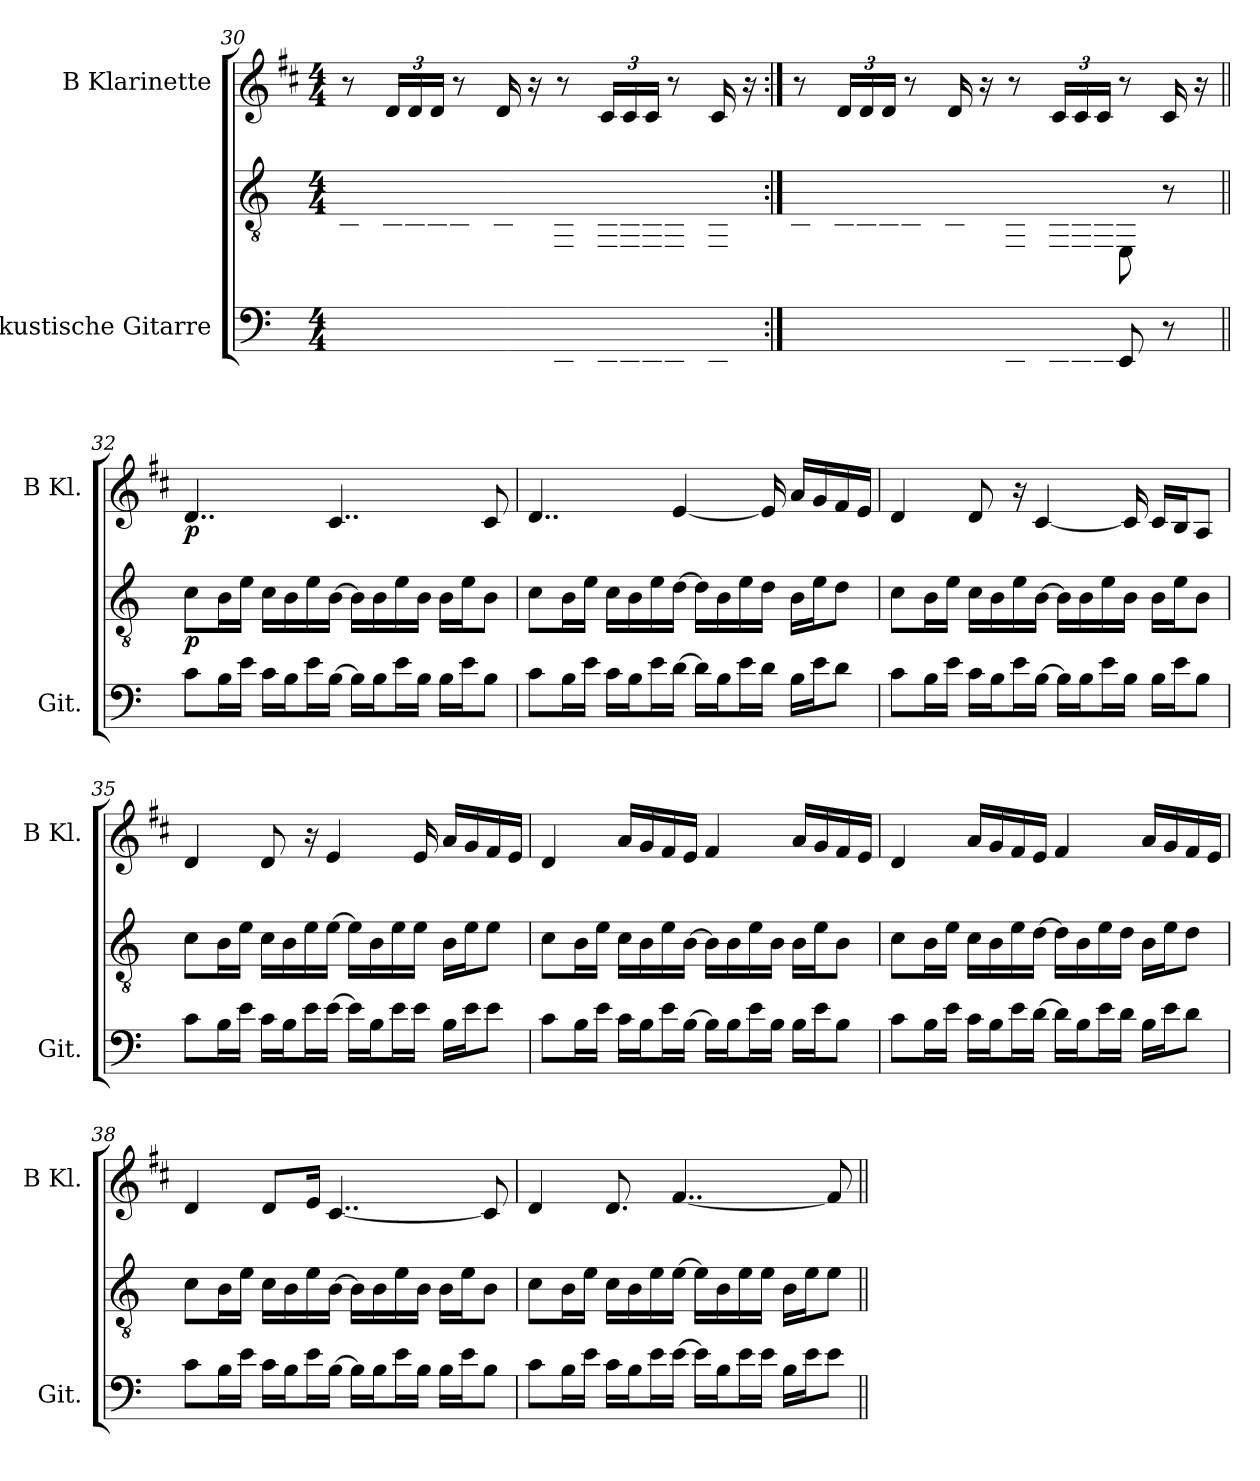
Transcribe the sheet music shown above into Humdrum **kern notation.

**kern	**kern	**dynam	**kern	**dynam
*part2	*part2	*part2	*part1	*part1
*staff3	*staff2	*staff2/3	*staff1	*staff1
*I"Akustische Gitarre	*	*	*I"B Klarinette	*
*I'Git.	*	*	*I'B Kl.	*
!!LO:PB:g=z
*	*clefGv2	*	*clefG2	*
*	*	*	*ITrd1c2	*
*k[]	*k[]	*	*k[]	*
*M4/4	*M4/4	*	*M4/4	*
=30	=30	=30	=30	=30
8C\ 8Eyy\ 8Gyy\ 8cyy\ 8eyy\L	8C\ 8E\yy 8G\yy 8c\yy 8e\yyL	.	8r	.
*Xbrackettup	*Xbrackettup	*	*Xbrackettup	*
24C\ 24Eyy\ 24Gyy\ 24cyy\ 24eyy\L	24C\ 24E\yy 24G\yy 24c\yy 24e\yyL	.	24c/LL	.
24C\ 24Eyy\ 24Gyy\ 24cyy\ 24eyy\	24C\ 24E\yy 24G\yy 24c\yy 24e\yy	.	24c/	.
24C\ 24Eyy\ 24Gyy\ 24cyy\ 24eyy\JJ	24C\ 24E\yy 24G\yy 24c\yy 24e\yyJJ	.	24c/JJ	.
8C\ 8Eyy\ 8Gyy\ 8cyy\ 8eyy\L	8C\ 8E\yy 8G\yy 8c\yy 8e\yyL	.	8r	.
8C\ 8Eyy\ 8Gyy\ 8cyy\ 8eyy\J	8C\ 8E\yy 8G\yy 8c\yy 8e\yyJ	.	16c/	.
.	.	.	16r	.
8EE\ 8BByy\ 8Eyy\ 8G#Xyy\ 8Byy\ 8eyy\L	8EE\ 8BB\yy 8E\yy 8G#X\yy 8B\yy 8e\yyL	.	8r	.
24EE\ 24BByy\ 24Eyy\ 24G#yy\ 24Byy\ 24eyy\L	24EE\ 24BB\yy 24E\yy 24G#\yy 24B\yy 24e\yyL	.	24B/LL	.
24EE\ 24BByy\ 24Eyy\ 24G#yy\ 24Byy\ 24eyy\	24EE\ 24BB\yy 24E\yy 24G#\yy 24B\yy 24e\yy	.	24B/	.
24EE\ 24BByy\ 24Eyy\ 24G#yy\ 24Byy\ 24eyy\JJ	24EE\ 24BB\yy 24E\yy 24G#\yy 24B\yy 24e\yyJJ	.	24B/JJ	.
8EE\ 8BByy\ 8Eyy\ 8G#yy\ 8Byy\ 8eyy\L	8EE\ 8BB\yy 8E\yy 8G#\yy 8B\yy 8e\yyL	.	8r	.
8EE\ 8BByy\ 8Eyy\ 8G#yy\ 8Byy\ 8eyy\J	8EE\ 8BB\yy 8E\yy 8G#\yy 8B\yy 8e\yyJ	.	16B/	.
.	.	.	16r	.
=31:|!	=31:|!	=31:|!	=31:|!	=31:|!
8C\ 8Eyy\ 8Gyy\ 8cyy\ 8eyy\L	8C\ 8E\yy 8G\yy 8c\yy 8e\yyL	.	8r	.
24C\ 24Eyy\ 24Gyy\ 24cyy\ 24eyy\L	24C\ 24E\yy 24G\yy 24c\yy 24e\yyL	.	24c/LL	.
24C\ 24Eyy\ 24Gyy\ 24cyy\ 24eyy\	24C\ 24E\yy 24G\yy 24c\yy 24e\yy	.	24c/	.
24C\ 24Eyy\ 24Gyy\ 24cyy\ 24eyy\JJ	24C\ 24E\yy 24G\yy 24c\yy 24e\yyJJ	.	24c/JJ	.
8C\ 8Eyy\ 8Gyy\ 8cyy\ 8eyy\L	8C\ 8E\yy 8G\yy 8c\yy 8e\yyL	.	8r	.
8C\ 8Eyy\ 8Gyy\ 8cyy\ 8eyy\J	8C\ 8E\yy 8G\yy 8c\yy 8e\yyJ	.	16c/	.
.	.	.	16r	.
8EE\ 8BByy\ 8Eyy\ 8G#yy\ 8Byy\ 8eyy\L	8EE\ 8BB\yy 8E\yy 8G#X\yy 8B\yy 8e\yyL	.	8r	.
24EE\ 24BByy\ 24Eyy\ 24G#yy\ 24Byy\ 24eyy\L	24EE\ 24BB\yy 24E\yy 24G#\yy 24B\yy 24e\yyL	.	24B/LL	.
24EE\ 24BByy\ 24Eyy\ 24G#yy\ 24Byy\ 24eyy\	24EE\ 24BB\yy 24E\yy 24G#\yy 24B\yy 24e\yy	.	24B/	.
24EE\ 24BByy\ 24Eyy\ 24G#yy\ 24Byy\ 24eyy\JJ	24EE\ 24BB\yy 24E\yy 24G#\yy 24B\yy 24e\yyJJ	.	24B/JJ	.
8EE 8BByy 8Eyy 8G#yy 8Byy 8eyy	8EE\ 8BB\yy 8E\yy 8G#\yy 8B\yy 8e\yy	.	8r	.
8r	8r	.	16B/	.
.	.	.	16r	.
!!LO:LB:g=z
=32||	=32||	=32||	=32||	=32||
!	!	!LO:DY:b	!	!LO:DY:b
8cL	8c\L	p	4..c/	p
16BL	16B\L	.	.	.
16eJJ	16e\JJ	.	.	.
16cLL	16c\LL	.	.	.
16BJ	16B\	.	.	.
16eL	16e\	.	.	.
[16BJJ	[16B\JJ	.	4..B/	.
16BLL]	16B\LL]	.	.	.
16BJ	16B\	.	.	.
16eL	16e\	.	.	.
16BJJ	16B\JJ	.	.	.
16BLL	16B\LL	.	.	.
16eJ	16e\J	.	.	.
8BJ	8B\J	.	8B/	.
=33	=33	=33	=33	=33
8cL	8c\L	.	4..c/	.
16BL	16B\L	.	.	.
16eJJ	16e\JJ	.	.	.
16cLL	16c\LL	.	.	.
16BJ	16B\	.	.	.
16eL	16e\	.	.	.
[16dJJ	[16d\JJ	.	[4d/	.
16dLL]	16d\LL]	.	.	.
16BJ	16B\	.	.	.
16eL	16e\	.	.	.
16dJJ	16d\JJ	.	16d/]	.
16BLL	16B\LL	.	16g/LL	.
16eJ	16e\J	.	16f/	.
8dJ	8d\J	.	16e/	.
.	.	.	16d/JJ	.
!!LO:LB:g=z
=34	=34	=34	=34	=34
8cL	8c\L	.	4c/	.
16BL	16B\L	.	.	.
16eJJ	16e\JJ	.	.	.
16cLL	16c\LL	.	8c/	.
16BJ	16B\	.	.	.
16eL	16e\	.	16r	.
[16BJJ	[16B\JJ	.	[4B/	.
16BLL]	16B\LL]	.	.	.
16BJ	16B\	.	.	.
16eL	16e\	.	.	.
16BJJ	16B\JJ	.	16B/]	.
16BLL	16B\LL	.	16B/LL	.
16eJ	16e\J	.	16A/J	.
8BJ	8B\J	.	8G/J	.
=35	=35	=35	=35	=35
8cL	8c\L	.	4c/	.
16BL	16B\L	.	.	.
16eJJ	16e\JJ	.	.	.
16cLL	16c\LL	.	8c/	.
16BJ	16B\	.	.	.
16eL	16e\	.	16r	.
[16eJJ	[16e\JJ	.	4d/	.
16eLL]	16e\LL]	.	.	.
16BJ	16B\	.	.	.
16eL	16e\	.	.	.
16eJJ	16e\JJ	.	16d/	.
16BLL	16B\LL	.	16g/LL	.
16eJ	16e\J	.	16f/	.
8eJ	8e\J	.	16e/	.
.	.	.	16d/JJ	.
!!LO:PB:g=z
=36	=36	=36	=36	=36
8cL	8c\L	.	4c/	.
16BL	16B\L	.	.	.
16eJJ	16e\JJ	.	.	.
16cLL	16c\LL	.	16g/LL	.
16BJ	16B\	.	16f/	.
16eL	16e\	.	16e/	.
[16BJJ	[16B\JJ	.	16d/JJ	.
16BLL]	16B\LL]	.	4e/	.
16BJ	16B\	.	.	.
16eL	16e\	.	.	.
16BJJ	16B\JJ	.	.	.
16BLL	16B\LL	.	16g/LL	.
16eJ	16e\J	.	16f/	.
8BJ	8B\J	.	16e/	.
.	.	.	16d/JJ	.
=37	=37	=37	=37	=37
8cL	8c\L	.	4c/	.
16BL	16B\L	.	.	.
16eJJ	16e\JJ	.	.	.
16cLL	16c\LL	.	16g/LL	.
16BJ	16B\	.	16f/	.
16eL	16e\	.	16e/	.
[16dJJ	[16d\JJ	.	16d/JJ	.
16dLL]	16d\LL]	.	4e/	.
16BJ	16B\	.	.	.
16eL	16e\	.	.	.
16dJJ	16d\JJ	.	.	.
16BLL	16B\LL	.	16g/LL	.
16eJ	16e\J	.	16f/	.
8dJ	8d\J	.	16e/	.
.	.	.	16d/JJ	.
!!LO:LB:g=z
=38	=38	=38	=38	=38
8cL	8c\L	.	4c/	.
16BL	16B\L	.	.	.
16eJJ	16e\JJ	.	.	.
16cLL	16c\LL	.	8c/L	.
16BJ	16B\	.	.	.
16eL	16e\	.	16d/Jk	.
[16BJJ	[16B\JJ	.	[4..B/	.
16BLL]	16B\LL]	.	.	.
16BJ	16B\	.	.	.
16eL	16e\	.	.	.
16BJJ	16B\JJ	.	.	.
16BLL	16B\LL	.	.	.
16eJ	16e\J	.	.	.
8BJ	8B\J	.	8B/]	.
=39	=39	=39	=39	=39
8cL	8c\L	.	4c/	.
16BL	16B\L	.	.	.
16eJJ	16e\JJ	.	.	.
16cLL	16c\LL	.	8.c/	.
16BJ	16B\	.	.	.
16eL	16e\	.	.	.
[16eJJ	[16e\JJ	.	[4..e/	.
16eLL]	16e\LL]	.	.	.
16BJ	16B\	.	.	.
16eL	16e\	.	.	.
16eJJ	16e\JJ	.	.	.
16BLL	16B\LL	.	.	.
16eJ	16e\J	.	.	.
8eJ	8e\J	.	8e/]	.
=||	=||	=||	=||	=||
*-	*-	*-	*-	*-
